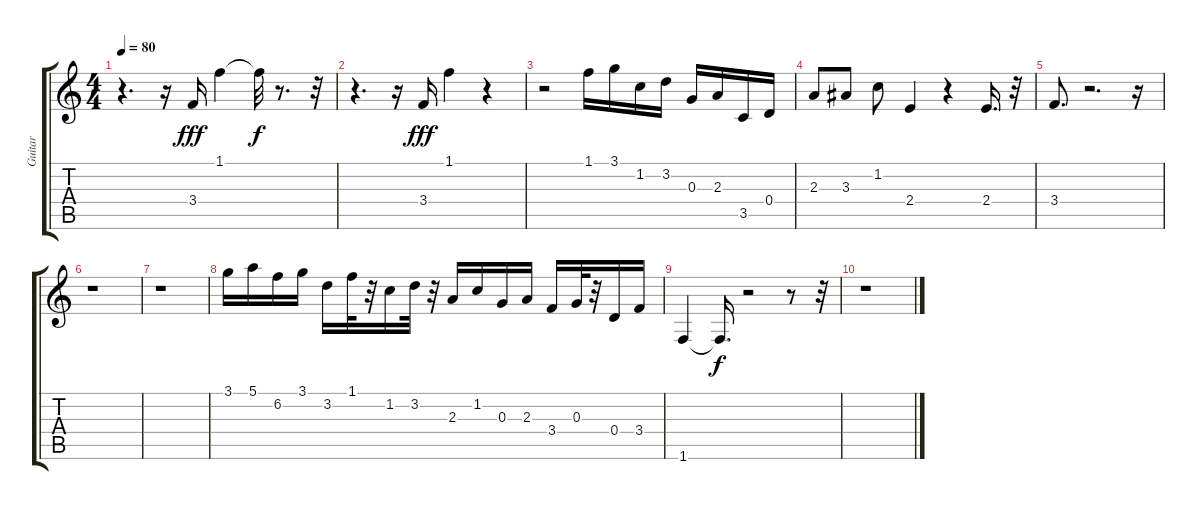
\track ("Guitar" "Guitar") {instrument electricguitarjazz}
\staff {score tabs}
\tuning (E4 B3 G3 D3 A2 E2) {hide}
\ts (4 4)
\tempo 80
\clef g2
\ks c
r.4{d dy fff} r.16 3.4.16 1.1.4 1.1{t}.32{dy f} r.8{d} r.32 |
r.4{d} r.16 3.4.16{dy fff} 1.1.4 r.4 |
r.2 1.1.16 3.1.16 1.2.16 3.2.16 0.3.16 2.3.16 3.5.16 0.4.16 |
2.3.8 3.3.8 1.2.8 2.4.4 r.4 2.4.16{d} r.32 |
3.4.8{d} r.2{d} r.16 |
r.1 |
r.1 |
3.1.16 5.1.16 6.2.16 3.1.16 3.2.16 1.1.32 r.32 1.2.16 3.2.32 r.32 2.3.16 1.2.16 0.3.16 2.3.16 3.4.16 0.3.32 r.32 0.4.16 3.4.16 |
1.6.4 1.6{t}.16{d dy f} r.2 r.8 r.32 |
r.1
